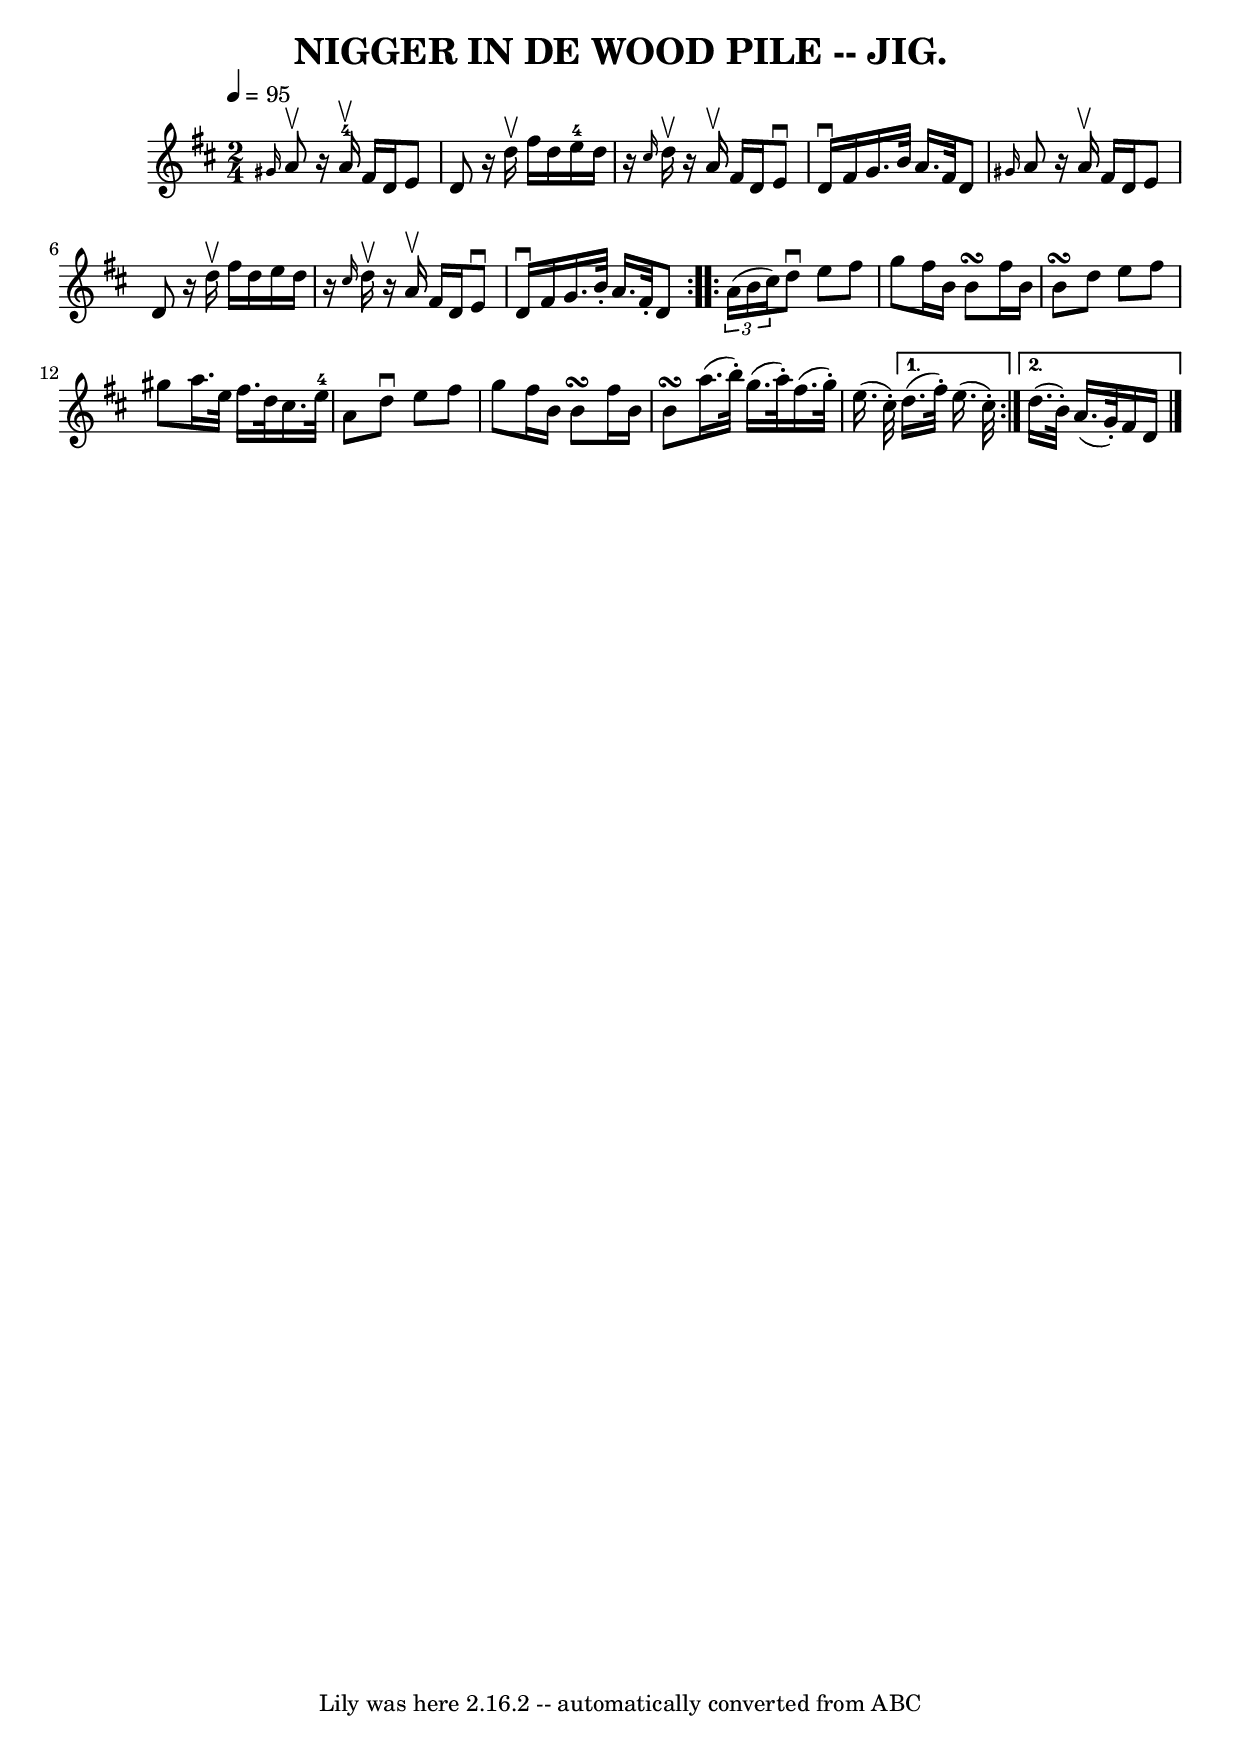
\version "2.7.40"
\include "Mammoth.ily"
\header {
	%% book = "Coles pg 82.2"
	crossRefNumber = "1"
	footnotes = ""
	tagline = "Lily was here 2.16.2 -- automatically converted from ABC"
	title = "NIGGER IN DE WOOD PILE -- JIG."
}
voicedefault =  {
\set Score.defaultBarType = "empty"

\repeat volta 2 {
\time 2/4 \tempo  4=95
 \key d \major   \grace { gis'16  } a'8^\upbow |
   r16 a'16 
-4^\upbow fis'16 d'16 e'8 d'8  |
   r16 d''16^\upbow   
fis''16 d''16 e''16-4 d''16    r16 \grace { cis''16  } d''16 
^\upbow |
   r16 a'16^\upbow fis'16 d'16 e'8^\downbow d'16 
^\downbow fis'16  |
 g'16. b'32 a'16. fis'32 d'8  
\grace { gis'16  } a'8  |
     r16 a'16^\upbow fis'16 d'16   
 e'8 d'8  |
   r16 d''16^\upbow fis''16 d''16 e''16    
d''16    r16 \grace { cis''16  } d''16^\upbow |
   r16 a'16 
^\upbow fis'16 d'16 e'8^\downbow d'16^\downbow fis'16  |
   
g'16. b'32 -. a'16. fis'32 -. d'8  }     \repeat volta 2 {   
\times 2/3 { a'16 (b'16 cis''16) } |
 d''8^\downbow e''8  
 fis''8 g''8  |
 fis''16 b'16 b'8\turn fis''16 b'16    
b'8\turn  |
 d''8 e''8 fis''8 gis''8  |
 a''16.    
e''32 fis''16. d''32 cis''16. e''32-4 a'8  |
     
|
 d''8^\downbow e''8 fis''8 g''8  |
 fis''16 b'16  
 b'8\turn fis''16 b'16 b'8\turn  |
 a''16. (b''32 -.)   
g''16. (a''32 -.) fis''16. (g''32 -.) e''16. (cis''32 -.)   
} \alternative{{ d''16. (fis''32 -.) e''16. (cis''32 -.) } {   
d''16. (b'32 -.) a'16. (g'32 -.) fis'16 d'16  \bar "|."   }}
}

\score{
    <<

	\context Staff="default"
	{
	    \voicedefault 
	}

    >>
	\layout {
	}
	\midi {}
}
